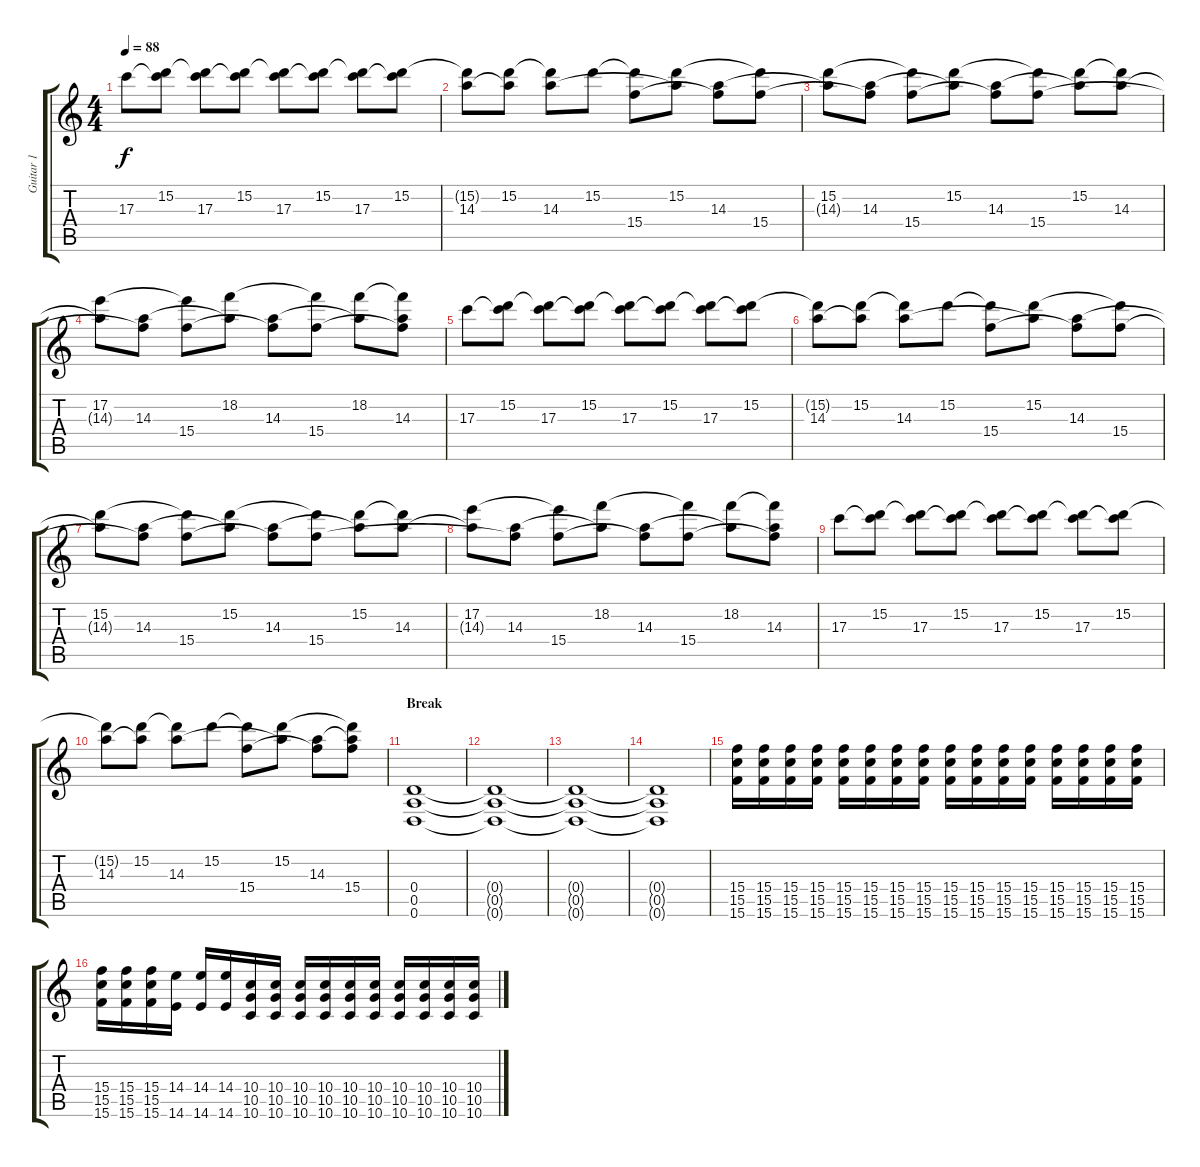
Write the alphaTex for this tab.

\track ("Guitar 1" "Guitar 1") {instrument acousticguitarsteel}
\staff {score tabs}
\tuning (E4 B3 G3 D3 A2 D2) {hide}
\ts (4 4)
\tempo 88
\clef g2
\ks c
17.3.8{dy f} (15.2 17.3{t}).8 (15.2{t} 17.3).8 (15.2 17.3{t}).8 (15.2{t} 17.3).8 (15.2 17.3{t}).8 (15.2{t} 17.3).8 (15.2 17.3{t}).8 |
(15.2{t} 14.3).8 (15.2 14.3{t}).8 (15.2{t} 14.3).8 15.2.8 (15.2{t} 15.4).8 (15.2 14.3{t}).8 (14.3 15.4{t}).8 (15.2{t} 15.4).8 |
(15.2 14.3{t}).8 (14.3 15.4{t}).8 (15.2{t} 15.4).8 (15.2 14.3{t}).8 (14.3 15.4{t}).8 (15.2{t} 15.4).8 (15.2 14.3{t}).8 (15.2{t} 14.3).8 |
(17.2 14.3{t}).8 (14.3 15.4{t}).8 (17.2{t} 15.4).8 (18.2 14.3{t}).8 (14.3 15.4{t}).8 (18.2{t} 15.4).8 (18.2 14.3{t}).8 (18.2{t} 14.3 15.4{t}).8 |
17.3.8 (15.2 17.3{t}).8 (15.2{t} 17.3).8 (15.2 17.3{t}).8 (15.2{t} 17.3).8 (15.2 17.3{t}).8 (15.2{t} 17.3).8 (15.2 17.3{t}).8 |
(15.2{t} 14.3).8 (15.2 14.3{t}).8 (15.2{t} 14.3).8 15.2.8 (15.2{t} 15.4).8 (15.2 14.3{t}).8 (14.3 15.4{t}).8 (15.2{t} 15.4).8 |
(15.2 14.3{t}).8 (14.3 15.4{t}).8 (15.2{t} 15.4).8 (15.2 14.3{t}).8 (14.3 15.4{t}).8 (15.2{t} 15.4).8 (15.2 14.3{t}).8 (15.2{t} 14.3).8 |
(17.2 14.3{t}).8 (14.3 15.4{t}).8 (17.2{t} 15.4).8 (18.2 14.3{t}).8 (14.3 15.4{t}).8 (18.2{t} 15.4).8 (18.2 14.3{t}).8 (18.2{t} 14.3 15.4{t}).8 |
17.3.8 (15.2 17.3{t}).8 (15.2{t} 17.3).8 (15.2 17.3{t}).8 (15.2{t} 17.3).8 (15.2 17.3{t}).8 (15.2{t} 17.3).8 (15.2 17.3{t}).8 |
(15.2{t} 14.3).8 (15.2 14.3{t}).8 (15.2{t} 14.3).8 15.2.8 (15.2{t} 15.4).8 (15.2 14.3{t}).8 (14.3 15.4{t}).8 (15.2{t} 14.3{t} 15.4).8 |
\section ("" "Break")
(0.4 0.5 0.6).1{volume 9 instrument distortionguitar} |
(0.4{t} 0.5{t} 0.6{t}).1 |
(0.4{t} 0.5{t} 0.6{t}).1 |
(0.4{t} 0.5{t} 0.6{t}).1 |
(15.4 15.5 15.6).16{volume 10 instrument distortionguitar} (15.4 15.5 15.6).16 (15.4 15.5 15.6).16 (15.4 15.5 15.6).16 (15.4 15.5 15.6).16 (15.4 15.5 15.6).16 (15.4 15.5 15.6).16 (15.4 15.5 15.6).16 (15.4 15.5 15.6).16 (15.4 15.5 15.6).16 (15.4 15.5 15.6).16 (15.4 15.5 15.6).16 (15.4 15.5 15.6).16 (15.4 15.5 15.6).16 (15.4 15.5 15.6).16 (15.4 15.5 15.6).16 |
(15.4 15.5 15.6).16 (15.4 15.5 15.6).16 (15.4 15.5 15.6).16 (14.4 14.6).16 (14.4 14.6).16 (14.4 14.6).16 (10.4 10.5 10.6).16 (10.4 10.5 10.6).16 (10.4 10.5 10.6).16 (10.4 10.5 10.6).16 (10.4 10.5 10.6).16 (10.4 10.5 10.6).16 (10.4 10.5 10.6).16 (10.4 10.5 10.6).16 (10.4 10.5 10.6).16 (10.4 10.5 10.6).16
